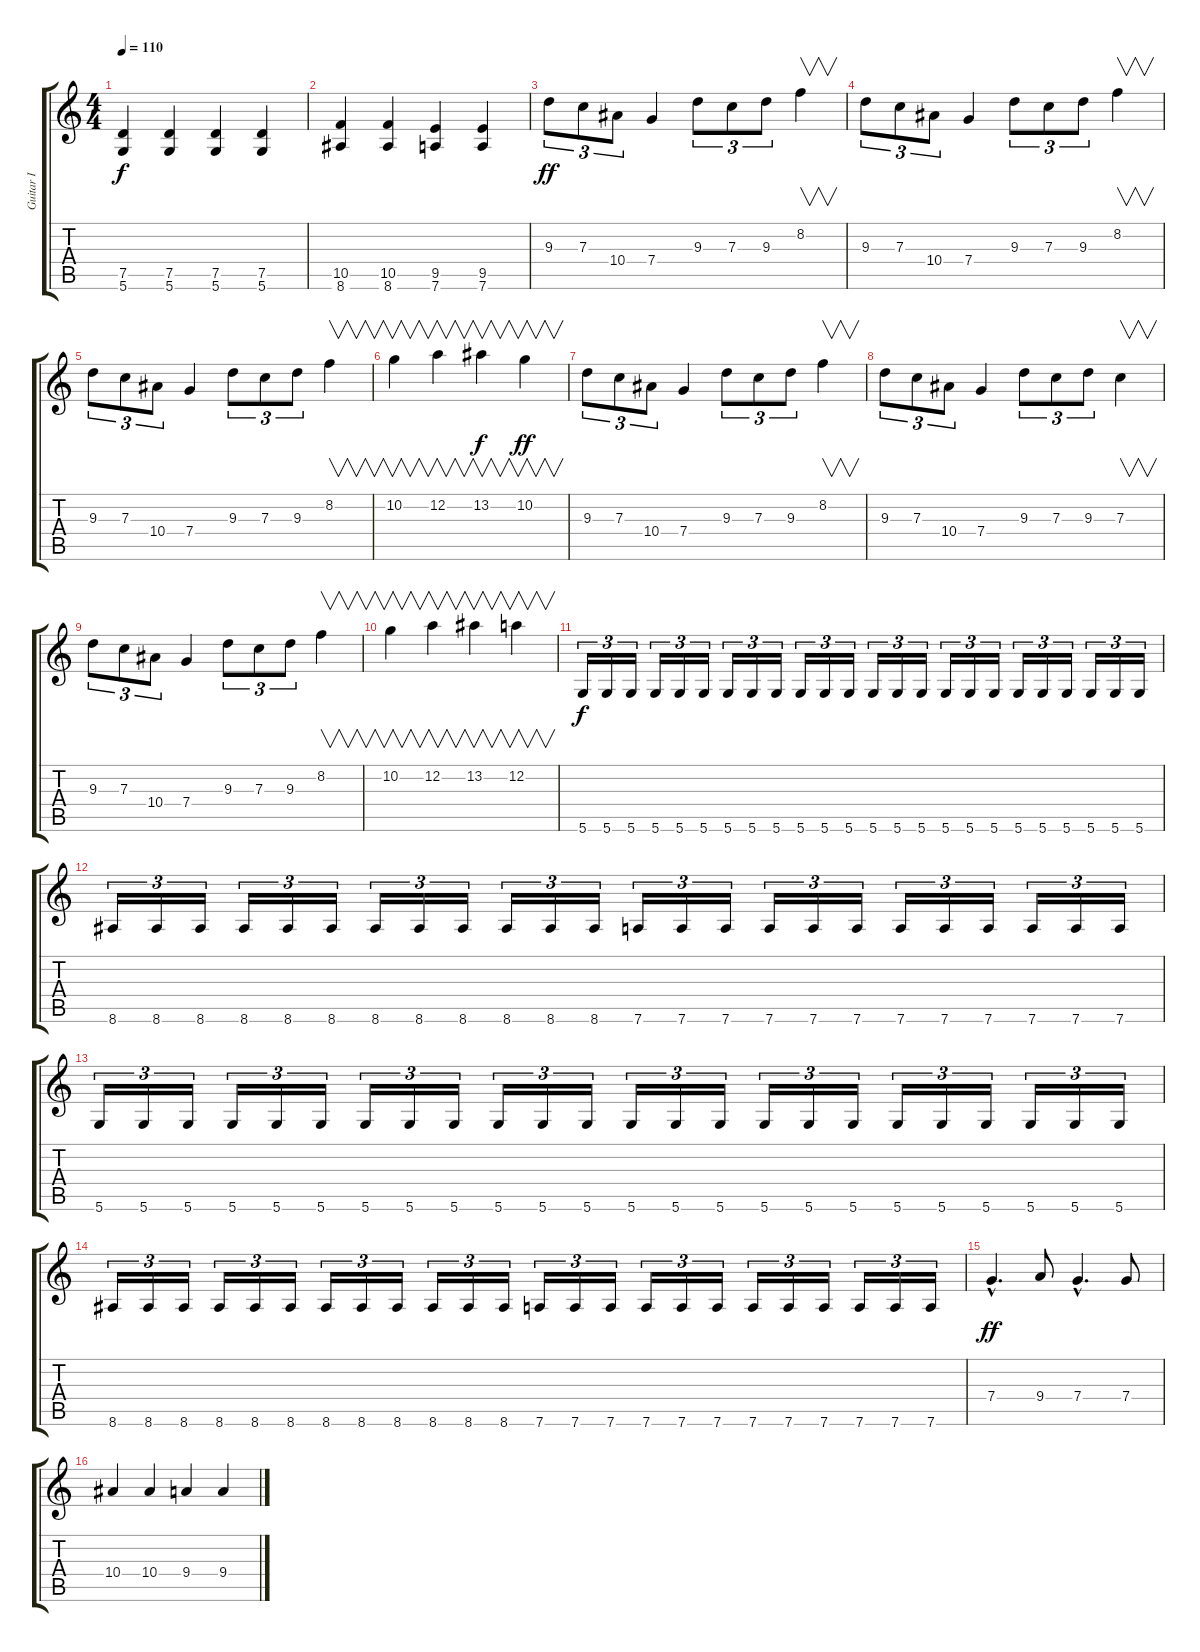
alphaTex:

\track ("Guitar I" "Guitar I") {instrument distortionguitar}
\staff {score tabs}
\tuning (D4 A3 F3 C3 G2 D2) {hide}
\ts (4 4)
\tempo 110
\clef g2
\ks c
(7.5 5.6).4{dy f} (7.5 5.6).4 (7.5 5.6).4 (7.5 5.6).4 |
(10.5 8.6).4 (10.5 8.6).4 (9.5 7.6).4 (9.5 7.6).4 |
9.3.8{tu (3 2) dy ff} 7.3.8{tu (3 2)} 10.4.8{tu (3 2)} 7.4.4 9.3.8{tu (3 2)} 7.3.8{tu (3 2)} 9.3.8{tu (3 2)} 8.2.4{v} |
9.3.8{tu (3 2)} 7.3.8{tu (3 2)} 10.4.8{tu (3 2)} 7.4.4 9.3.8{tu (3 2)} 7.3.8{tu (3 2)} 9.3.8{tu (3 2)} 8.2.4{v} |
9.3.8{tu (3 2)} 7.3.8{tu (3 2)} 10.4.8{tu (3 2)} 7.4.4 9.3.8{tu (3 2)} 7.3.8{tu (3 2)} 9.3.8{tu (3 2)} 8.2.4{v} |
10.2.4{v} 12.2.4{v} 13.2.4{v dy f} 10.2.4{v dy ff} |
9.3.8{tu (3 2)} 7.3.8{tu (3 2)} 10.4.8{tu (3 2)} 7.4.4 9.3.8{tu (3 2)} 7.3.8{tu (3 2)} 9.3.8{tu (3 2)} 8.2.4{v} |
9.3.8{tu (3 2)} 7.3.8{tu (3 2)} 10.4.8{tu (3 2)} 7.4.4 9.3.8{tu (3 2)} 7.3.8{tu (3 2)} 9.3.8{tu (3 2)} 7.3.4{v} |
9.3.8{tu (3 2)} 7.3.8{tu (3 2)} 10.4.8{tu (3 2)} 7.4.4 9.3.8{tu (3 2)} 7.3.8{tu (3 2)} 9.3.8{tu (3 2)} 8.2.4{v} |
10.2.4{v} 12.2.4{v} 13.2.4{v} 12.2.4{v} |
5.6.16{tu (3 2) dy f} 5.6.16{tu (3 2)} 5.6.16{tu (3 2)} 5.6.16{tu (3 2)} 5.6.16{tu (3 2)} 5.6.16{tu (3 2)} 5.6.16{tu (3 2)} 5.6.16{tu (3 2)} 5.6.16{tu (3 2)} 5.6.16{tu (3 2)} 5.6.16{tu (3 2)} 5.6.16{tu (3 2)} 5.6.16{tu (3 2)} 5.6.16{tu (3 2)} 5.6.16{tu (3 2)} 5.6.16{tu (3 2)} 5.6.16{tu (3 2)} 5.6.16{tu (3 2)} 5.6.16{tu (3 2)} 5.6.16{tu (3 2)} 5.6.16{tu (3 2)} 5.6.16{tu (3 2)} 5.6.16{tu (3 2)} 5.6.16{tu (3 2)} |
8.6.16{tu (3 2)} 8.6.16{tu (3 2)} 8.6.16{tu (3 2)} 8.6.16{tu (3 2)} 8.6.16{tu (3 2)} 8.6.16{tu (3 2)} 8.6.16{tu (3 2)} 8.6.16{tu (3 2)} 8.6.16{tu (3 2)} 8.6.16{tu (3 2)} 8.6.16{tu (3 2)} 8.6.16{tu (3 2)} 7.6.16{tu (3 2)} 7.6.16{tu (3 2)} 7.6.16{tu (3 2)} 7.6.16{tu (3 2)} 7.6.16{tu (3 2)} 7.6.16{tu (3 2)} 7.6.16{tu (3 2)} 7.6.16{tu (3 2)} 7.6.16{tu (3 2)} 7.6.16{tu (3 2)} 7.6.16{tu (3 2)} 7.6.16{tu (3 2)} |
5.6.16{tu (3 2)} 5.6.16{tu (3 2)} 5.6.16{tu (3 2)} 5.6.16{tu (3 2)} 5.6.16{tu (3 2)} 5.6.16{tu (3 2)} 5.6.16{tu (3 2)} 5.6.16{tu (3 2)} 5.6.16{tu (3 2)} 5.6.16{tu (3 2)} 5.6.16{tu (3 2)} 5.6.16{tu (3 2)} 5.6.16{tu (3 2)} 5.6.16{tu (3 2)} 5.6.16{tu (3 2)} 5.6.16{tu (3 2)} 5.6.16{tu (3 2)} 5.6.16{tu (3 2)} 5.6.16{tu (3 2)} 5.6.16{tu (3 2)} 5.6.16{tu (3 2)} 5.6.16{tu (3 2)} 5.6.16{tu (3 2)} 5.6.16{tu (3 2)} |
8.6.16{tu (3 2)} 8.6.16{tu (3 2)} 8.6.16{tu (3 2)} 8.6.16{tu (3 2)} 8.6.16{tu (3 2)} 8.6.16{tu (3 2)} 8.6.16{tu (3 2)} 8.6.16{tu (3 2)} 8.6.16{tu (3 2)} 8.6.16{tu (3 2)} 8.6.16{tu (3 2)} 8.6.16{tu (3 2)} 7.6.16{tu (3 2)} 7.6.16{tu (3 2)} 7.6.16{tu (3 2)} 7.6.16{tu (3 2)} 7.6.16{tu (3 2)} 7.6.16{tu (3 2)} 7.6.16{tu (3 2)} 7.6.16{tu (3 2)} 7.6.16{tu (3 2)} 7.6.16{tu (3 2)} 7.6.16{tu (3 2)} 7.6.16{tu (3 2)} |
7.4{hac}.4{d dy ff} 9.4.8 7.4{hac}.4{d} 7.4.8 |
10.4.4 10.4.4 9.4.4 9.4.4
